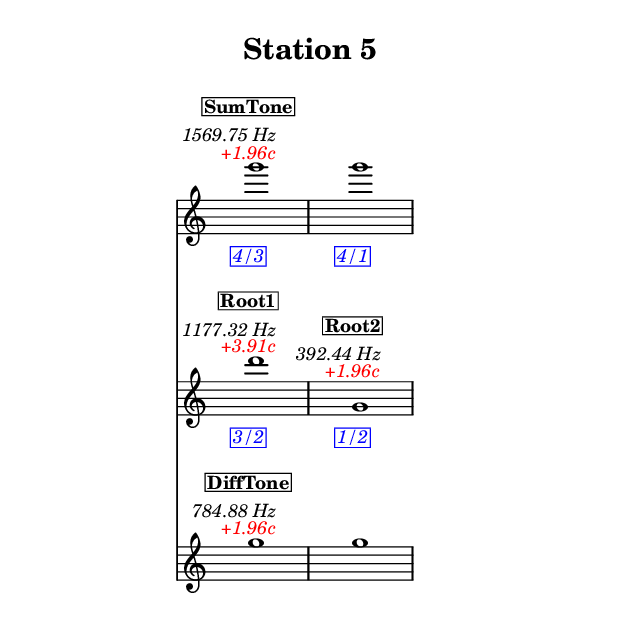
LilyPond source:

\version "2.20.0"
\language "english"

#(set-default-paper-size "a6" 'portrait)
#(set-global-staff-size 16)

\header {
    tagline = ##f
    title = \markup {
        \pad-around
            #3
            "Station 5"
        }
}

\layout {
    indent = #25
}

\paper {
    systems-per-page = 1
}

\score {
    \new Score
    <<
        \new Staff
        \with
        {
            \remove Time_signature_engraver
        }
        {
            \clef "treble"
            g'''1
            - \tweak color #red
            ^ \markup {
                \halign
                    #0
                    \italic
                        {
                            +1.96c
                        }
                }
            ^ \markup {
                \halign
                    #1
                    \italic
                        {
                            1569.75
                            Hz
                        }
                }
            ^ \markup {
                \pad-around
                    #1
                    \box
                        \vcenter
                            \halign
                                #0
                                \bold
                                    {
                                        SumTone
                                    }
                }
            - \tweak color #blue
            _ \markup {
                \pad-around
                    #1
                    \box
                        \halign
                            #0
                            \italic
                                {
                                    4/3
                                }
                }
            \override Score.NonMusicalPaperColumn.padding = #5
            \clef "treble"
            g'''1
            - \tweak color #blue
            _ \markup {
                \pad-around
                    #1
                    \box
                        \halign
                            #0
                            \italic
                                {
                                    4/1
                                }
                }
        }
        \new Staff
        \with
        {
            \remove Time_signature_engraver
        }
        {
            \clef "treble"
            d'''1
            - \tweak color #red
            ^ \markup {
                \halign
                    #0
                    \italic
                        {
                            +3.91c
                        }
                }
            ^ \markup {
                \halign
                    #1
                    \italic
                        {
                            1177.32
                            Hz
                        }
                }
            ^ \markup {
                \pad-around
                    #1
                    \box
                        \vcenter
                            \halign
                                #0
                                \bold
                                    {
                                        Root1
                                    }
                }
            - \tweak color #blue
            _ \markup {
                \pad-around
                    #1
                    \box
                        \halign
                            #0
                            \italic
                                {
                                    3/2
                                }
                }
            \clef "treble"
            g'1
            - \tweak color #red
            ^ \markup {
                \halign
                    #0
                    \italic
                        {
                            +1.96c
                        }
                }
            ^ \markup {
                \halign
                    #1
                    \italic
                        {
                            392.44
                            Hz
                        }
                }
            ^ \markup {
                \pad-around
                    #1
                    \box
                        \vcenter
                            \halign
                                #0
                                \bold
                                    {
                                        Root2
                                    }
                }
            - \tweak color #blue
            _ \markup {
                \pad-around
                    #1
                    \box
                        \halign
                            #0
                            \italic
                                {
                                    1/2
                                }
                }
        }
        \new Staff
        \with
        {
            \remove Time_signature_engraver
        }
        {
            \clef "treble"
            g''1
            - \tweak color #red
            ^ \markup {
                \halign
                    #0
                    \italic
                        {
                            +1.96c
                        }
                }
            ^ \markup {
                \halign
                    #1
                    \italic
                        {
                            784.88
                            Hz
                        }
                }
            ^ \markup {
                \pad-around
                    #1
                    \box
                        \vcenter
                            \halign
                                #0
                                \bold
                                    {
                                        DiffTone
                                    }
                }
            \clef "treble"
            g''1
        }
    >>
}